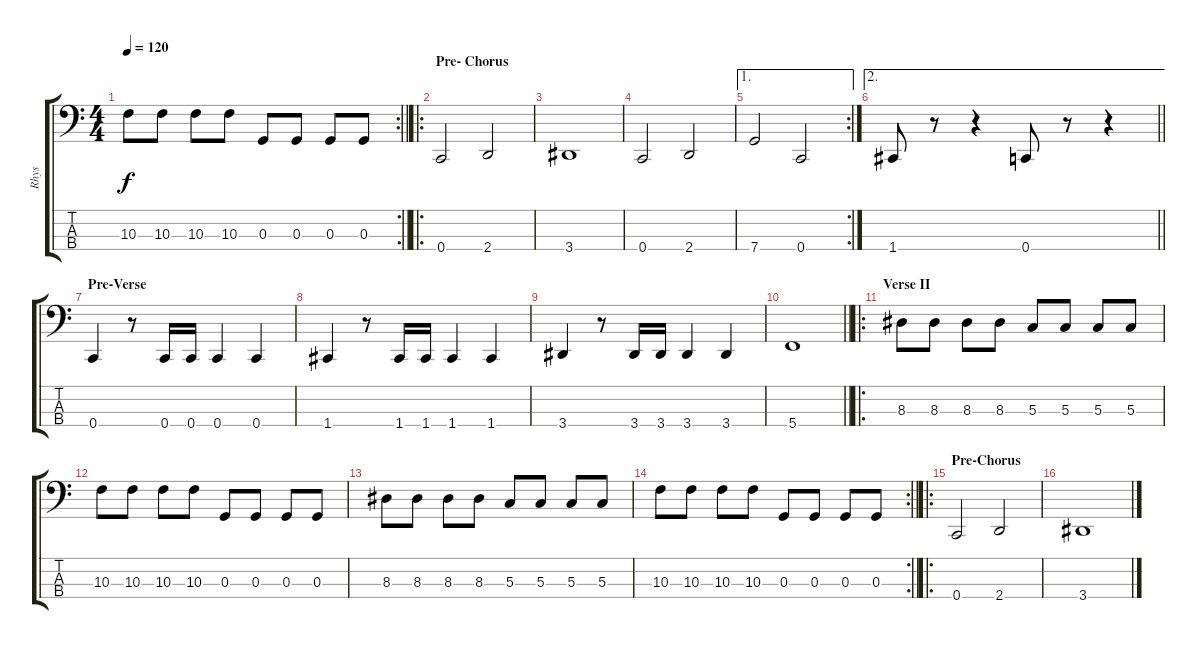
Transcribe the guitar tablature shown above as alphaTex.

\track ("Rhys" "Rhys") {instrument electricbasspick}
\staff {score tabs}
\tuning (F2 C2 G1 C1) {hide}
\rc 2
\ts (4 4)
\tempo 120
\clef f4
\barLineRight lightlight
\ks c
10.3.8{dy f} 10.3.8 10.3.8 10.3.8 0.3.8 0.3.8 0.3.8 0.3.8 |
\ro
\section ("" "Pre- Chorus")
0.4.2 2.4.2 |
3.4.1 |
0.4.2 2.4.2 |
\ae 1
\rc 2
7.4.2 0.4.2 |
\ae 2
\barLineRight lightlight
1.4.8 r.8 r.4 0.4.8 r.8 r.4 |
\section ("" "Pre-Verse")
0.4.4 r.8 0.4.16 0.4.16 0.4.4 0.4.4 |
1.4.4 r.8 1.4.16 1.4.16 1.4.4 1.4.4 |
3.4.4 r.8 3.4.16 3.4.16 3.4.4 3.4.4 |
\barLineRight lightlight
5.4.1 |
\ro
\section ("" "Verse II")
8.3.8 8.3.8 8.3.8 8.3.8 5.3.8 5.3.8 5.3.8 5.3.8 |
10.3.8 10.3.8 10.3.8 10.3.8 0.3.8 0.3.8 0.3.8 0.3.8 |
8.3.8 8.3.8 8.3.8 8.3.8 5.3.8 5.3.8 5.3.8 5.3.8 |
\rc 2
\barLineRight lightlight
10.3.8 10.3.8 10.3.8 10.3.8 0.3.8 0.3.8 0.3.8 0.3.8 |
\ro
\section ("" "Pre-Chorus")
0.4.2 2.4.2 |
3.4.1
